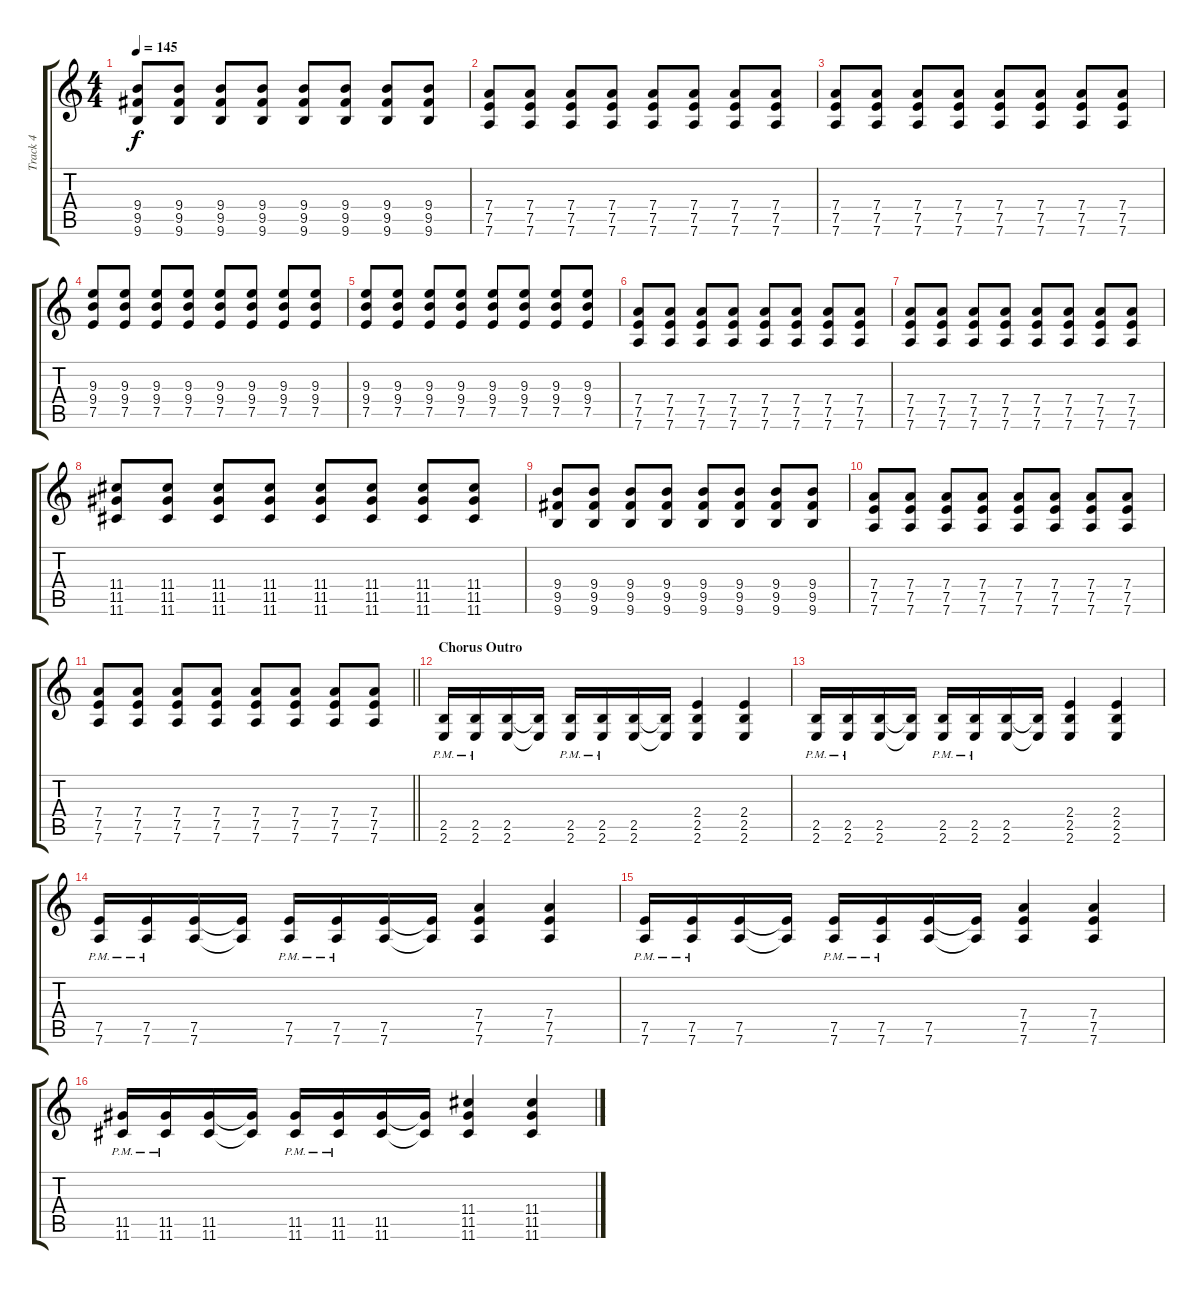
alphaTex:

\track ("Track 4" "Track 4") {instrument distortionguitar}
\staff {score tabs}
\tuning (E4 B3 G3 D3 A2 D2) {hide}
\ts (4 4)
\tempo 145
\clef g2
\ks c
(9.4 9.5 9.6).8{dy f} (9.4 9.5 9.6).8 (9.4 9.5 9.6).8 (9.4 9.5 9.6).8 (9.4 9.5 9.6).8 (9.4 9.5 9.6).8 (9.4 9.5 9.6).8 (9.4 9.5 9.6).8 |
(7.4 7.5 7.6).8 (7.4 7.5 7.6).8 (7.4 7.5 7.6).8 (7.4 7.5 7.6).8 (7.4 7.5 7.6).8 (7.4 7.5 7.6).8 (7.4 7.5 7.6).8 (7.4 7.5 7.6).8 |
(7.4 7.5 7.6).8 (7.4 7.5 7.6).8 (7.4 7.5 7.6).8 (7.4 7.5 7.6).8 (7.4 7.5 7.6).8 (7.4 7.5 7.6).8 (7.4 7.5 7.6).8 (7.4 7.5 7.6).8 |
(9.3 9.4 7.5).8 (9.3 9.4 7.5).8 (9.3 9.4 7.5).8 (9.3 9.4 7.5).8 (9.3 9.4 7.5).8 (9.3 9.4 7.5).8 (9.3 9.4 7.5).8 (9.3 9.4 7.5).8 |
(9.3 9.4 7.5).8 (9.3 9.4 7.5).8 (9.3 9.4 7.5).8 (9.3 9.4 7.5).8 (9.3 9.4 7.5).8 (9.3 9.4 7.5).8 (9.3 9.4 7.5).8 (9.3 9.4 7.5).8 |
(7.4 7.5 7.6).8 (7.4 7.5 7.6).8 (7.4 7.5 7.6).8 (7.4 7.5 7.6).8 (7.4 7.5 7.6).8 (7.4 7.5 7.6).8 (7.4 7.5 7.6).8 (7.4 7.5 7.6).8 |
(7.4 7.5 7.6).8 (7.4 7.5 7.6).8 (7.4 7.5 7.6).8 (7.4 7.5 7.6).8 (7.4 7.5 7.6).8 (7.4 7.5 7.6).8 (7.4 7.5 7.6).8 (7.4 7.5 7.6).8 |
(11.4 11.5 11.6).8 (11.4 11.5 11.6).8 (11.4 11.5 11.6).8 (11.4 11.5 11.6).8 (11.4 11.5 11.6).8 (11.4 11.5 11.6).8 (11.4 11.5 11.6).8 (11.4 11.5 11.6).8 |
(9.4 9.5 9.6).8 (9.4 9.5 9.6).8 (9.4 9.5 9.6).8 (9.4 9.5 9.6).8 (9.4 9.5 9.6).8 (9.4 9.5 9.6).8 (9.4 9.5 9.6).8 (9.4 9.5 9.6).8 |
(7.4 7.5 7.6).8 (7.4 7.5 7.6).8 (7.4 7.5 7.6).8 (7.4 7.5 7.6).8 (7.4 7.5 7.6).8 (7.4 7.5 7.6).8 (7.4 7.5 7.6).8 (7.4 7.5 7.6).8 |
\barLineRight lightlight
(7.4 7.5 7.6).8 (7.4 7.5 7.6).8 (7.4 7.5 7.6).8 (7.4 7.5 7.6).8 (7.4 7.5 7.6).8 (7.4 7.5 7.6).8 (7.4 7.5 7.6).8 (7.4 7.5 7.6).8 |
\section ("" "Chorus Outro")
(2.5{pm} 2.6{pm}).16 (2.5{pm} 2.6{pm}).16 (2.5 2.6).16 (2.5{t} 2.6{t}).16 (2.5{pm} 2.6{pm}).16 (2.5{pm} 2.6{pm}).16 (2.5 2.6).16 (2.5{t} 2.6{t}).16 (2.4 2.5 2.6).4 (2.4 2.5 2.6).4 |
(2.5{pm} 2.6{pm}).16 (2.5{pm} 2.6{pm}).16 (2.5 2.6).16 (2.5{t} 2.6{t}).16 (2.5{pm} 2.6{pm}).16 (2.5{pm} 2.6{pm}).16 (2.5 2.6).16 (2.5{t} 2.6{t}).16 (2.4 2.5 2.6).4 (2.4 2.5 2.6).4 |
(7.5{pm} 7.6{pm}).16 (7.5{pm} 7.6{pm}).16 (7.5 7.6).16 (7.5{t} 7.6{t}).16 (7.5{pm} 7.6{pm}).16 (7.5{pm} 7.6{pm}).16 (7.5 7.6).16 (7.5{t} 7.6{t}).16 (7.4 7.5 7.6).4 (7.4 7.5 7.6).4 |
(7.5{pm} 7.6{pm}).16 (7.5{pm} 7.6{pm}).16 (7.5 7.6).16 (7.5{t} 7.6{t}).16 (7.5{pm} 7.6{pm}).16 (7.5{pm} 7.6{pm}).16 (7.5 7.6).16 (7.5{t} 7.6{t}).16 (7.4 7.5 7.6).4 (7.4 7.5 7.6).4 |
(11.5{pm} 11.6{pm}).16 (11.5{pm} 11.6{pm}).16 (11.5 11.6).16 (11.5{t} 11.6{t}).16 (11.5{pm} 11.6{pm}).16 (11.5{pm} 11.6{pm}).16 (11.5 11.6).16 (11.5{t} 11.6{t}).16 (11.4 11.5 11.6).4 (11.4 11.5 11.6).4
